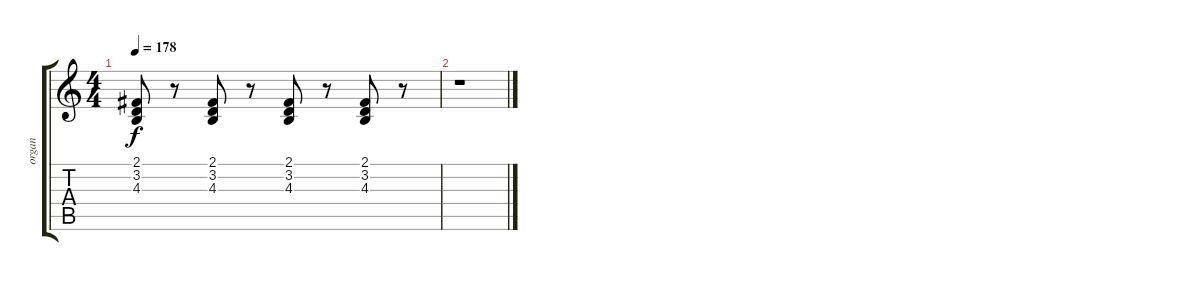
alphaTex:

\track ("organ" "organ") {instrument percussiveorgan}
\staff {score tabs}
\tuning (E4 B3 G3 D3 A2 E2) {hide}
\ts (4 4)
\tempo 178
\clef g2
\ks c
(2.1 3.2 4.3).8{dy f} r.8 (2.1 3.2 4.3).8 r.8 (2.1 3.2 4.3).8 r.8 (2.1 3.2 4.3).8 r.8 |
r.1
